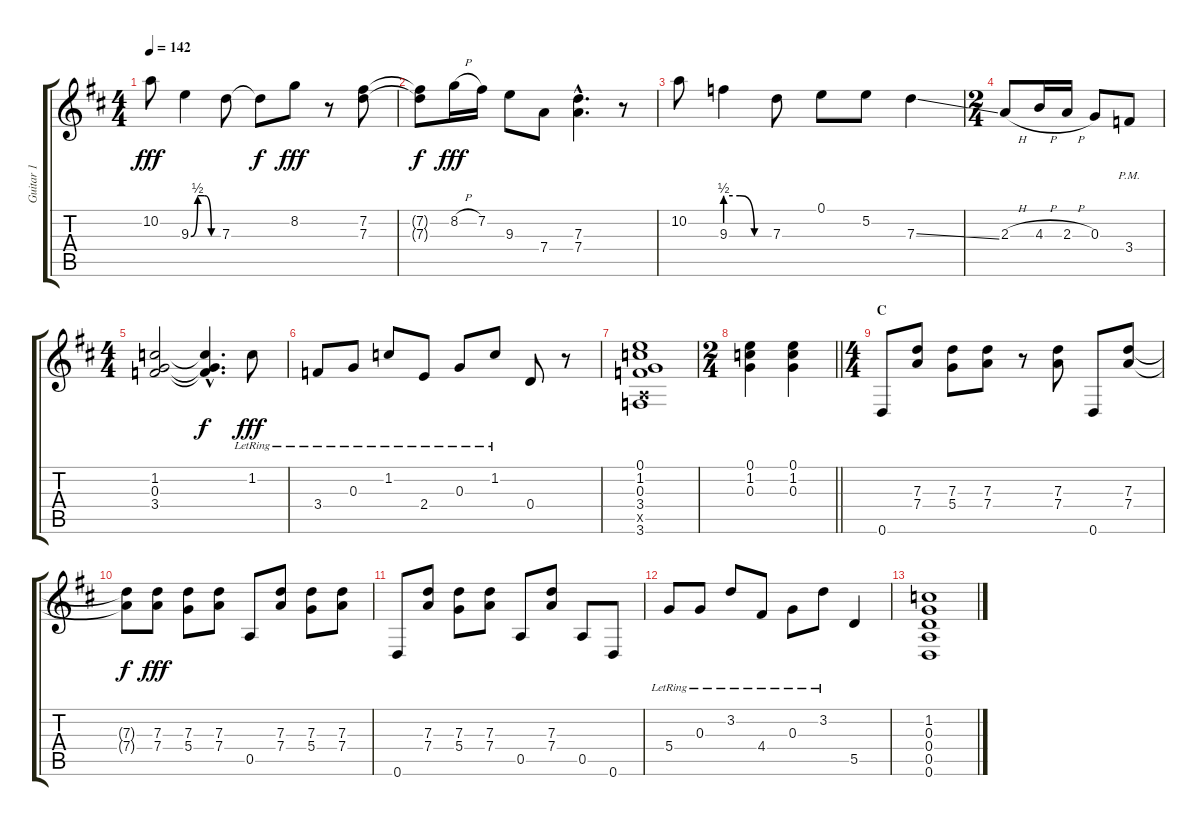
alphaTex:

\track ("Guitar 1" "Guitar 1") {instrument electricguitarclean}
\staff {score tabs}
\tuning (E4 B3 G3 D3 A2 D2) {hide}
\ts (4 4)
\tempo 142
\clef g2
\ks d
10.2.8{dy fff} 9.3{be (custom 0 0 15 2 30 2 45 0 60 0)}.4 7.3.8 7.3{t}.8{dy f} 8.2.8{dy fff} r.8 (7.2 7.3).8 |
(7.2{t} 7.3{t}).8{dy f} 8.2{h}.16{dy fff} 7.2.16 9.3.8 7.4.8 (7.3{hac} 7.4{hac}).4{d} r.8 |
10.2.8 9.3{be (custom 0 2 20 2 40 0 60 0)}.4 7.3.8 0.1.8 5.2.8 7.3{ss}.4 |
\ts (2 4)
2.3{h}.8 4.3{h}.16 2.3{h}.16 0.3.8 3.4{pm}.8 |
\ts (4 4)
(1.2 0.3 3.4).2 (1.2{hac t} 0.3{hac t} 3.4{hac t}).4{d dy f} 1.2{lr}.8{dy fff} |
3.4{lr}.8 0.3{lr}.8 1.2{lr}.8 2.4{lr}.8 0.3{lr}.8 1.2{lr}.8 0.4.8 r.8 |
(0.1 1.2 0.3 3.4 0.5{x} 3.6).1 |
\ts (2 4)
\barLineRight lightlight
(0.1 1.2 0.3).4 (0.1 1.2 0.3).4 |
\ts (4 4)
\section ("" "C")
0.6.8 (7.3 7.4).8 (7.3 5.4).8 (7.3 7.4).8 r.8 (7.3 7.4).8 0.6.8 (7.3 7.4).8 |
(7.3{t} 7.4{t}).8{dy f} (7.3 7.4).8{dy fff} (7.3 5.4).8 (7.3 7.4).8 0.5.8 (7.3 7.4).8 (7.3 5.4).8 (7.3 7.4).8 |
0.6.8 (7.3 7.4).8 (7.3 5.4).8 (7.3 7.4).8 0.5.8 (7.3 7.4).8 0.5.8 0.6.8 |
5.4{lr}.8 0.3{lr}.8 3.2{lr}.8 4.4{lr}.8 0.3{lr}.8 3.2{lr}.8 5.5.4 |
(1.2 0.3 0.4 0.5 0.6).1
